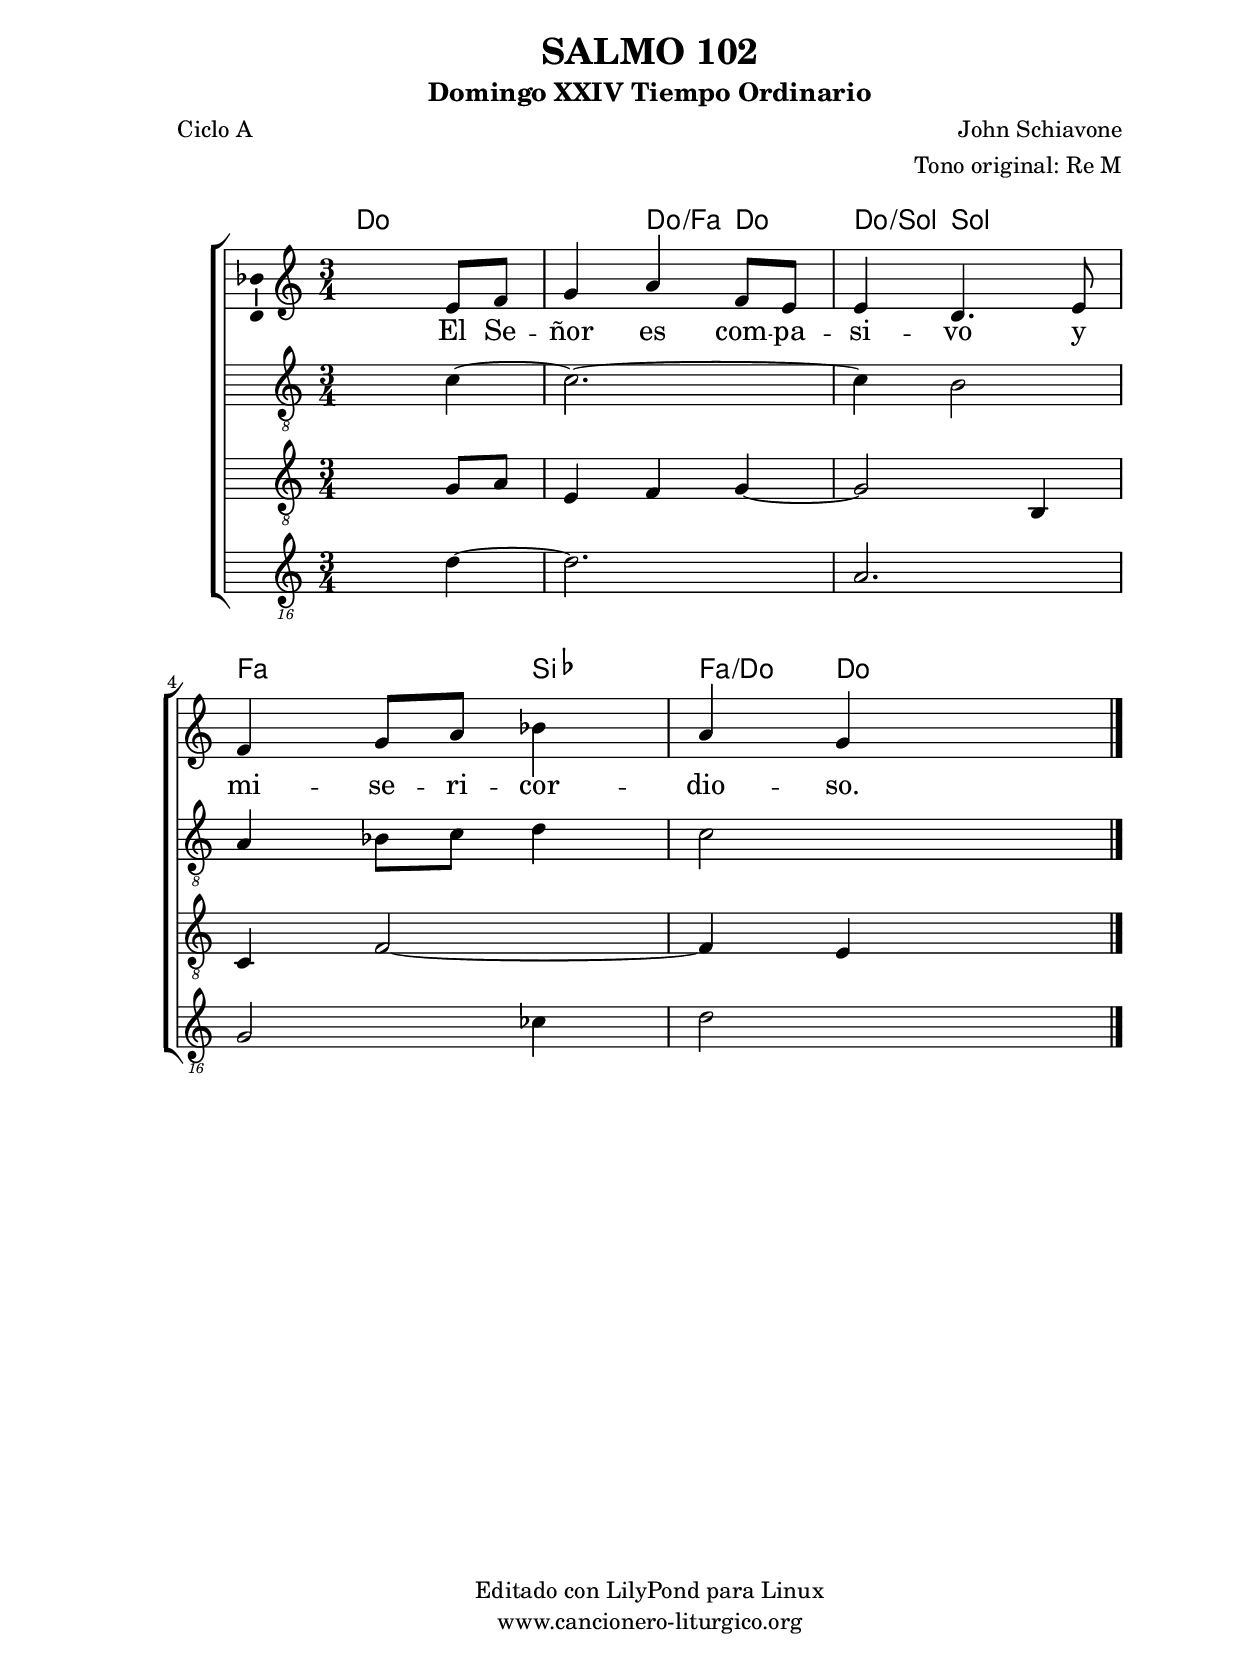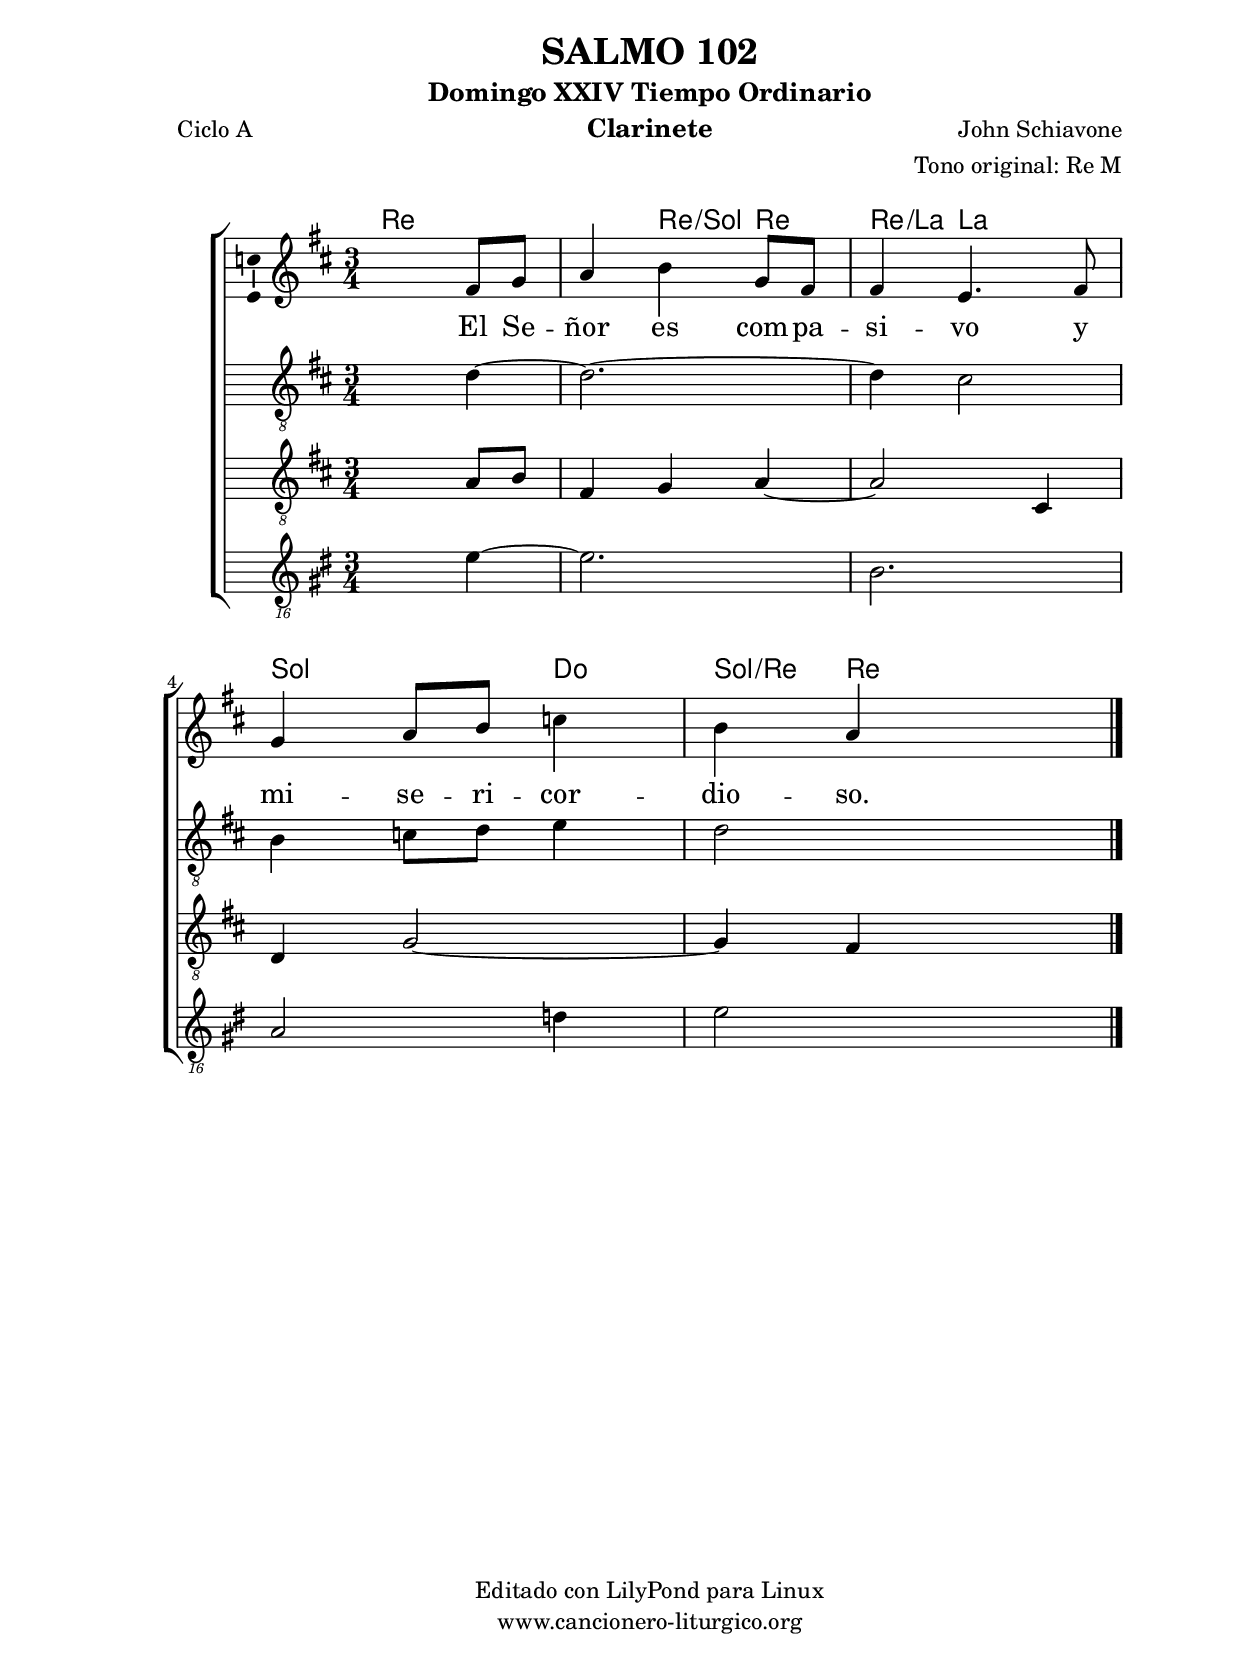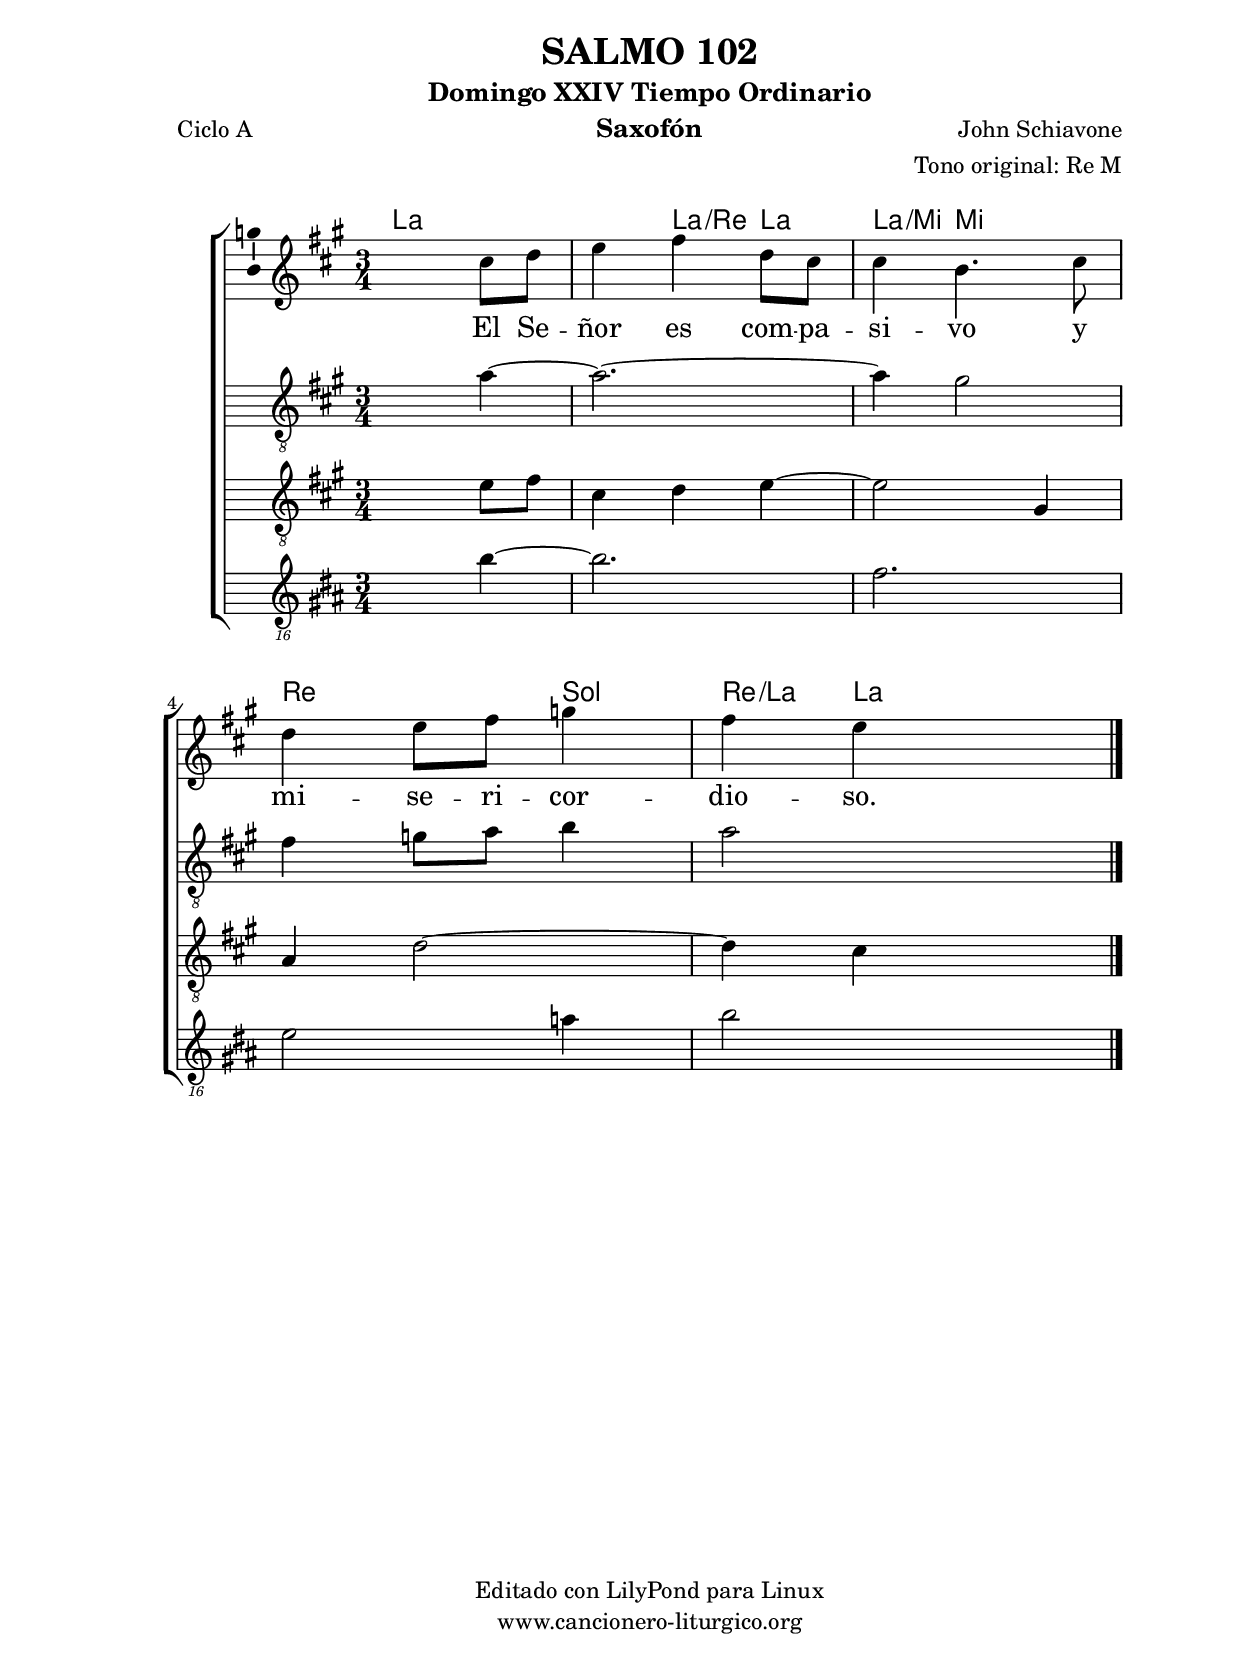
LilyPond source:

%
%para convertir .midi en .wav:
%timidity filename.midi -Ow -o finename.wav
%
%
%Para convertir de .wav a .mp3:
%lame -h -m j filename.wav
%
%
%para escuchar el midi:
%timidity nombrefichero.midi
%


%versión de lilypond para la que se ha escrito esta partitura:
\version "2.16.0"

	%Tamaño papel
	#(set-default-paper-size "a4")
	%Tamaño partitura
	#(set-global-staff-size 20)
	%No responde al pulsar sobre una nota
	#(ly:set-option 'point-and-click #f)

%parámetros del encabezamiento:
\header {
	title = "SALMO 102"
	subtitle = "Domingo XXIV Tiempo Ordinario"
	composer = "John Schiavone"
	poet = "Ciclo A"
	meter = ""
	arranger = "Tono original: Re M"
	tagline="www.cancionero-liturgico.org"
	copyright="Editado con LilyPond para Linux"
	}

%parámetros asociados al papel:
\paper  {
	oddHeaderMarkup = \markup {\fill-line { \on-the-fly #not-first-page \fromproperty #'header:title \on-the-fly #not-first-page \fromproperty #'header:composer }}
	evenHeaderMarkup = \markup {\fill-line { \fromproperty #'header:composer \fromproperty #'header:title }}
	#(set-paper-size "a4")
	print-page-number = ##f
	first-page-number = 1
	print-first-page-number = ##f
%	head-separation = 3.0 \cm
	top-margin = 2.0 \cm
	bottom-margin = 0.5\cm
%%%	bottom-margin = -1.0\cm
	left-margin = 3.0 \cm
	line-width = 16.0 \cm 
	indent = 8\mm
	interscoreline = 2.\mm
	between-system-space = 15\mm
%	para que las partituras no llenen la hoja:
	ragged-bottom = ##t
%	idem para la última hoja:
	ragged-last-bottom = ##f
%	para que las partituras llenen el ancho del papel:
	ragged-last = ##f
	after-title-space = 2.5 \cm
%page-count=1
system-count=2

	%Flexible Vertical Spacing
%	markup-markup-spacing =
%	#'((basic-distance . 15) (minimum-distance . 15) (padding . 3))
	markup-system-spacing =
	#'((basic-distance . 15) (minimum-distance . 15) (padding . 3))
	system-system-spacing =
	#'((basic-distance . 15) (minimum-distance . 15) (padding . 3))
	score-system-spacing =
	#'((basic-distance . 15) (minimum-distance . 15) (padding . 5))
%	top-system-spacing = % header
%	#'((basic-distance . 8) (minimum-distance . 0) (padding . 3))
%	top-markup-spacing =
%	#'((basic-distance . 20) (minimum-distance . 20) (padding . 3))
	last-bottom-spacing = % footer
	#'((basic-distance . 5) (minimum-distance . 5) (padding . 3))
%	score-markup-spacing =
%	#'((basic-distance . 16) (minimum-distance . 13) (padding . 3))

	}


%parámetros que afectan a toda la partitura:
global =  {
	%clave de sol (G):
	\clef G
	%armadura:
	\transpose d c
	\key d \major
	\tempo 4=80
	\set Score.tempoHideNote = ##t
	}


acordes = {
	\italianChords
	\chordmode {
	\transpose d c
{
d2. s4 d/g d d/a a s g s c g/d d s
	}
	}
}


melodia = 
	\transpose d c
{
	\relative c'{
	\time 3/4

s2 fis8 g
a4 b g8 fis
fis4 e4. fis8
g4 a8 b c4
b4 a s

	\bar "|."
	}
	}

melodiados = 
	\transpose d c
{
	\relative c'{
	\time 3/4

\clef "G_8"
s2 d4~
d2.~
d4 cis2
b4 c8 d e4
d2 s4

	\bar "|."
	}
	}

melodiatres = 
	\transpose d c
{
	\relative c'{
	\time 3/4

%\clef F
\clef "G_8"
s2 a8 b
fis4 g a~
a2 cis,4
d4 g2~
g4 fis s

	\bar "|."
	}
	}

melodiacuatro = 
	\transpose d c
{
	\relative c{
	\time 3/4

%\clef F
\clef "G_16"
s2 d4~
d2.
a2.
g2 c4
d2 s4

	\bar "|."
	}
	}

texto = \lyricmode {
El Se -- ñor es com -- pa -- si -- vo y mi -- se -- ri -- cor -- dio -- so.
	}


acordesStaff = \context ChordNames = acordesStaff <<
	\set chordChanges = ##t
	\acordes
	>>


vozStaff = \context Voice = vozStaff
\with {\consists "Ambitus_engraver"}
<<
%	\set Staff.instrumentName = ""
%	\set Staff.shortInstrumentName = ""
%	\set Staff.midiInstrument = #"clarinet"
%	\set Staff.midiInstrument = #"cello"
%	\set Staff.midiInstrument = #"flute"
	\set Staff.midiInstrument = #"electric guitar (jazz)"
%	\set Staff.midiInstrument = #"english horn"
%	\set Staff.midiInstrument = #"violin"
%	\set Staff.midiInstrument = #"glockenspiel"
	\set Staff.midiMinimumVolume = #0.7
	\set Staff.midiMaximumVolume = #0.9
	\global
	\melodia
	>>

vozdosStaff = \context Voice = vozdosStaff
<<
%	\set Staff.instrumentName = "Clarinete 1"
%	\set Staff.shortInstrumentName = "C"
	\override Staff.StaffSymbol #'staff-space = #(magstep -0.35)
	\set Staff.midiInstrument = #"english horn"
	\set Staff.midiMinimumVolume = #0.4
	\set Staff.midiMaximumVolume = #0.5
	\global
	\melodiados
	>>

voztresStaff = \context Voice = voztresStaff
<<
%	\set Staff.instrumentName = "Saxofón"
%	\set Staff.shortInstrumentName = "S"
	\override Staff.StaffSymbol #'staff-space = #(magstep -0.35)
	\set Staff.midiInstrument = #"violin"
	\set Staff.midiMinimumVolume = #0.4
	\set Staff.midiMaximumVolume = #0.5
%Cambio tono para saxofón (DESDE tono de clarinete)
%El segundo comando escribe la partitura en el tono del saxofón
%El primer comando hace que el fichero midi, a pesar de lo anterior, suene en el mismo tono que el resto de la partitura
%%%%%%\transposition f'
%%%%%%\transpose d a,
{
	\global
	\melodiatres
}
	>>

vozcuatroStaff = \context Voice = vozcuatroStaff
<<
%	\set Staff.instrumentName = "Saxofón"
%	\set Staff.shortInstrumentName = "S"
	\override Staff.StaffSymbol #'staff-space = #(magstep -0.35)
	\set Staff.midiInstrument = #"violin"
	\set Staff.midiMinimumVolume = #0.4
	\set Staff.midiMaximumVolume = #0.5
%Cambio tono para saxofón (DESDE tono de clarinete)
%El segundo comando escribe la partitura en el tono del saxofón
%El primer comando hace que el fichero midi, a pesar de lo anterior, suene en el mismo tono que el resto de la partitura
%%%%%%\transposition f'
%%%%%%\transpose d a,
{
	\global
	\melodiacuatro
}
	>>


textoStaff = \context Lyrics = textoStaff <<
	\lyricsto vozStaff \texto
	>>

\book {
	\score {
		\context ChoirStaff {
%			\override StaffGroup.SystemStartBracket #'collapse-height = #1
%			\override Score.SystemStartBar #'collapse-height = #1
			<<
			\acordesStaff
			\vozStaff
			\textoStaff
			\vozdosStaff
			\voztresStaff
			\vozcuatroStaff
			>>
			}
		\layout {
	    		\context {
				\Lyrics
				\override LyricText #'font-size = #2
				}
	   		 \context {
				\Score
				%fontSize = #3
				\override StaffSymbol #'staff-space = #(magstep +3)
				%\override Beam #'thickness = #0.55
				%\override SpacingSpanner #'spacing-increment = #1.0
				%\override Slur #'height-limit = #1.5
				}
			}
		}
	\score {
		\unfoldRepeats
		\context ChoirStaff {
			<<
			\acordesStaff
			\vozStaff
			\vozdosStaff
			\voztresStaff
			\vozcuatroStaff
			>>
			}
		\midi {
	  		\context {
	  			\Score
				tempoWholesPerMinute = #(ly:make-moment 70 4)
				}
			}
		}
	}

%Partitura para clarinete
#(define output-suffix "C")
\book {
	\header{
		instrument = "Clarinete"
		}
	\score {
		\context ChoirStaff {
%			\override StaffGroup.SystemStartBracket #'collapse-height = #1
%			\override Score.SystemStartBar #'collapse-height = #1
\transpose c d
			<<
			\acordesStaff
			\vozStaff
			\textoStaff
			\vozdosStaff
			\voztresStaff
			\vozcuatroStaff
			>>
			}
		\layout {
	    		\context {
				\Lyrics
				\override LyricText #'font-size = #2
				}
	   		 \context {
				\Score
				%fontSize = #3
				\override StaffSymbol #'staff-space = #(magstep +3)
				%\override Beam #'thickness = #0.55
				%\override SpacingSpanner #'spacing-increment = #1.0
				%\override Slur #'height-limit = #1.5
				}
			}
		}
	}

%Partitura para saxofón
#(define output-suffix "S")
\book {
	\header{
		instrument = "Saxofón"
		}
	\score {
		\context ChoirStaff {
%			\override StaffGroup.SystemStartBracket #'collapse-height = #1
%			\override Score.SystemStartBar #'collapse-height = #1
\transpose c a
			<<
			\acordesStaff
			\vozStaff
			\textoStaff
			\vozdosStaff
			\voztresStaff
			\vozcuatroStaff
			>>
			}
		\layout {
	    		\context {
				\Lyrics
				\override LyricText #'font-size = #2
				}
	   		 \context {
				\Score
				%fontSize = #3
				\override StaffSymbol #'staff-space = #(magstep +3)
				%\override Beam #'thickness = #0.55
				%\override SpacingSpanner #'spacing-increment = #1.0
				%\override Slur #'height-limit = #1.5
				}
			}
		}
	}

